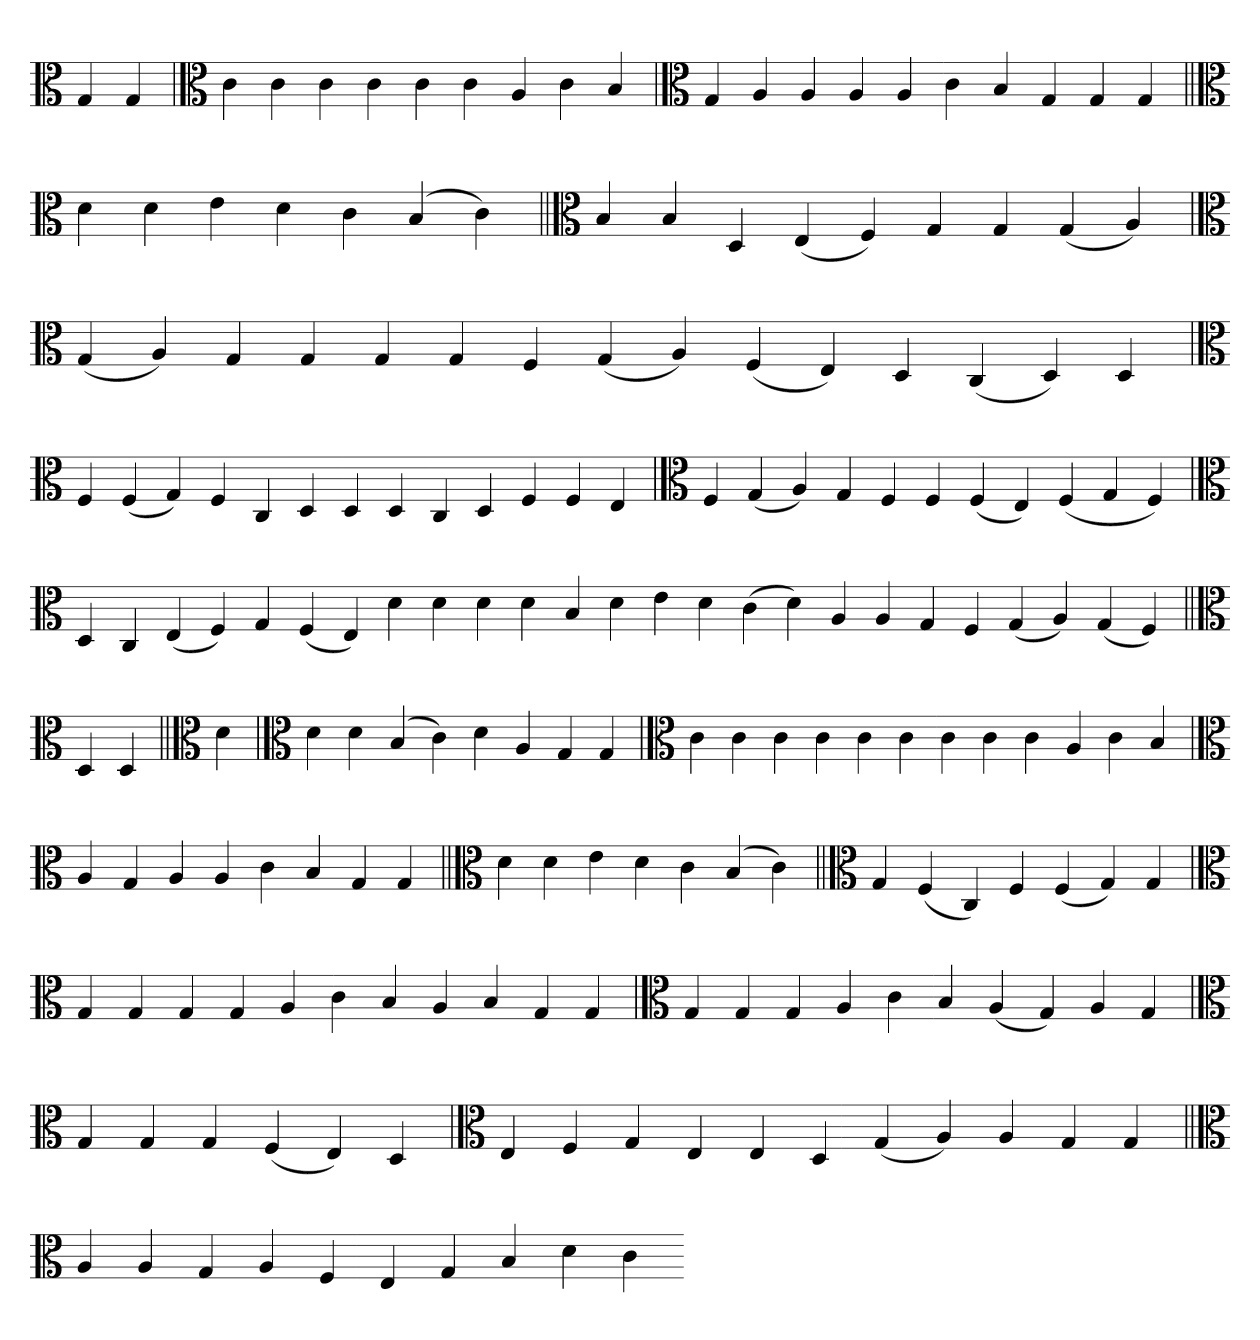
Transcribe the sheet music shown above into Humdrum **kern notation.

**kern
*part1
*staff1
*clefC3
=
4G
4G
='
*clefC3
4c
4c
4c
4c
4c
4c
4A
4c
4B
=`
*clefC3
4G
4A
4A
4A
4A
4c
4B
4G
4G
4G
=||
*clefC3
4d
4d
4e
4d
4c
(4B
4c)
=||
*clefC3
4B
4B
4D
(4E
4F)
4G
4G
(4G
4A)
=`
*clefC3
(4G
4A)
4G
4G
4G
4G
4F
(4G
4A)
(4F
4E)
4D
(4C
4D)
4D
=
*clefC3
4F
(4F
4G)
4F
4C
4D
4D
4D
4C
4D
4F
4F
4E
='
*clefC3
4F
(4G
4A)
4G
4F
4F
(4F
4E)
(4F
4G
4F)
=`
*clefC3
4D
4C
(4E
4F)
4G
(4F
4E)
4d
4d
4d
4d
4B
4d
4e
4d
(4c
4d)
4A
4A
4G
4F
(4G
4A)
(4G
4F)
=||
*clefC3
4D
4D
=||
*clefC3
4d
=`
*clefC3
4d
4d
(4B
4c)
4d
4A
4G
4G
='
*clefC3
4c
4c
4c
4c
4c
4c
4c
4c
4c
4A
4c
4B
=`
*clefC3
4A
4G
4A
4A
4c
4B
4G
4G
=||
*clefC3
4d
4d
4e
4d
4c
(4B
4c)
=||
*clefC3
4G
(4F
4C)
4F
(4F
4G)
4G
=`
*clefC3
4G
4G
4G
4G
4A
4c
4B
4A
4B
4G
4G
='
*clefC3
4G
4G
4G
4A
4c
4B
(4A
4G)
4A
4G
='
*clefC3
4G
4G
4G
(4F
4E)
4D
=`
*clefC3
4E
4F
4G
4E
4E
4D
(4G
4A)
4A
4G
4G
=||
*clefC3
4A
4A
4G
4A
4F
4E
4G
4B
4d
4c
=-
*-
